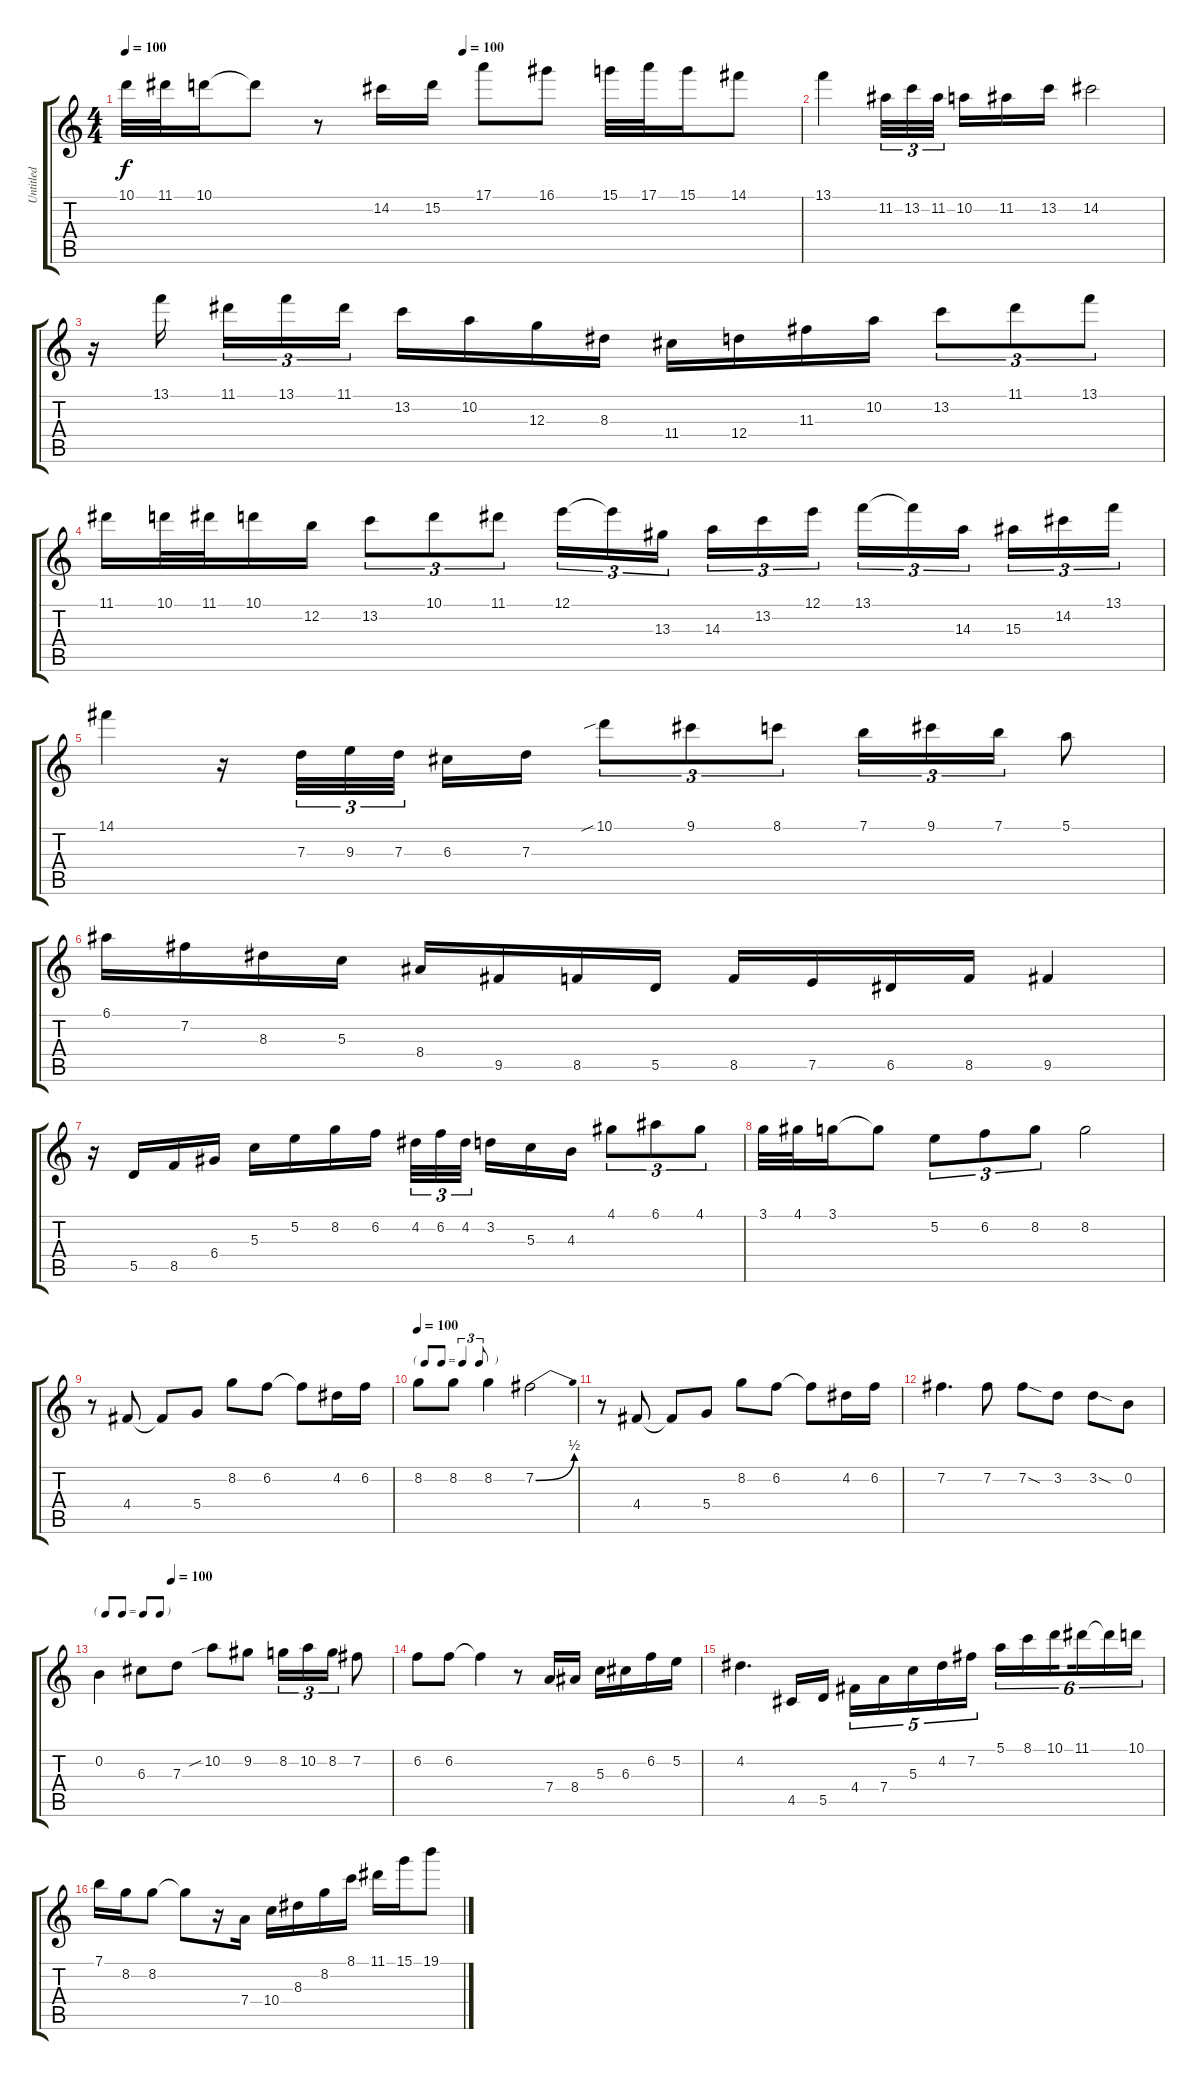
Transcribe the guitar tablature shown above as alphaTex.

\track ("Untitled" "Untitled") {instrument acousticguitarnylon}
\staff {score tabs}
\tuning (E4 B3 G3 D3 A2 E2) {hide}
\ts (4 4)
\tempo 100
\tempo (100 0.5)
\clef g2
\ks c
10.1.32{dy f} 11.1.32 10.1.16 10.1{t}.8 r.8 14.2.16 15.2.16 17.1.8 16.1.8 15.1.32 17.1.32 15.1.16 14.1.8 |
13.1.4 11.2.32{tu (3 2)} 13.2.32{tu (3 2)} 11.2.32{tu (3 2) beam splitsecondary} 10.2.16 11.2.16 13.2.16 14.2.2 |
r.16 13.1.16{beam splitsecondary} 11.1.16{tu (3 2)} 13.1.16{tu (3 2)} 11.1.16{tu (3 2)} 13.2.16 10.2.16 12.3.16 8.3.16 11.4.16 12.4.16 11.3.16 10.2.16 13.2.8{tu (3 2)} 11.1.8{tu (3 2)} 13.1.8{tu (3 2)} |
11.1.16 10.1.32 11.1.32 10.1.16 12.2.16 13.2.8{tu (3 2)} 10.1.8{tu (3 2)} 11.1.8{tu (3 2)} 12.1.16{tu (3 2)} 12.1{t}.16{tu (3 2)} 13.3.16{tu (3 2) beam splitsecondary} 14.3.16{tu (3 2)} 13.2.16{tu (3 2)} 12.1.16{tu (3 2)} 13.1.16{tu (3 2)} 13.1{t}.16{tu (3 2)} 14.3.16{tu (3 2) beam splitsecondary} 15.3.16{tu (3 2)} 14.2.16{tu (3 2)} 13.1.16{tu (3 2)} |
14.1.4 r.16 7.3.32{tu (3 2)} 9.3.32{tu (3 2)} 7.3.32{tu (3 2) beam splitsecondary} 6.3.16 7.3.16 10.1{sib}.8{tu (3 2)} 9.1.8{tu (3 2)} 8.1.8{tu (3 2)} 7.1.16{tu (3 2)} 9.1.16{tu (3 2)} 7.1.16{tu (3 2)} 5.1.8 |
6.1.16 7.2.16 8.3.16 5.3.16 8.4.16 9.5.16 8.5.16 5.5.16 8.5.16 7.5.16 6.5.16 8.5.16 9.5.4 |
r.16 5.5.16 8.5.16 6.4.16 5.3.16 5.2.16 8.2.16 6.2.16 4.2.32{tu (3 2)} 6.2.32{tu (3 2)} 4.2.32{tu (3 2) beam splitsecondary} 3.2.16 5.3.16 4.3.16 4.1.8{tu (3 2)} 6.1.8{tu (3 2)} 4.1.8{tu (3 2)} |
3.1.32 4.1.32 3.1.16 3.1{t}.8 5.2.8{tu (3 2)} 6.2.8{tu (3 2)} 8.2.8{tu (3 2)} 8.2.2 |
r.8 4.4.8 4.4{t}.8 5.4.8 8.2.8 6.2.8 6.2{t}.8 4.2.16 6.2.16 |
\tf triplet8th
\tempo 100
8.2.8 8.2.8 8.2.4 7.2{be (bend 0 0 60 2)}.2 |
r.8 4.4.8 4.4{t}.8 5.4.8 8.2.8 6.2.8 6.2{t}.8 4.2.16 6.2.16 |
7.2.4{d} 7.2.8 7.2{sod}.8 3.2.8 3.2{sod}.8 0.2.8 |
\tf none
\tempo (100 0.25)
0.2.4 6.3.8 7.3.8 10.2{sib}.8 9.2.8 8.2.16{tu (3 2)} 10.2.16{tu (3 2)} 8.2.16{tu (3 2)} 7.2.8 |
6.2.8 6.2.8 6.2{t}.4 r.8 7.4.16 8.4.16 5.3.16 6.3.16 6.2.16 5.2.16 |
4.2.4{d} 4.5.16 5.5.16 4.4.16{tu (5 4)} 7.4.16{tu (5 4)} 5.3.16{tu (5 4)} 4.2.16{tu (5 4)} 7.2.16{tu (5 4)} 5.1.16{tu (6 4)} 8.1.16{tu (6 4)} 10.1.16{tu (6 4) beam splitsecondary} 11.1.16{tu (6 4)} 11.1{t}.16{tu (6 4)} 10.1.16{tu (6 4)} |
7.1.16 8.2.16 8.2.8 8.2{t}.8 r.16 7.4.16 10.4.16 8.3.16 8.2.16 8.1.16 11.1.16 15.1.16 19.1.8
